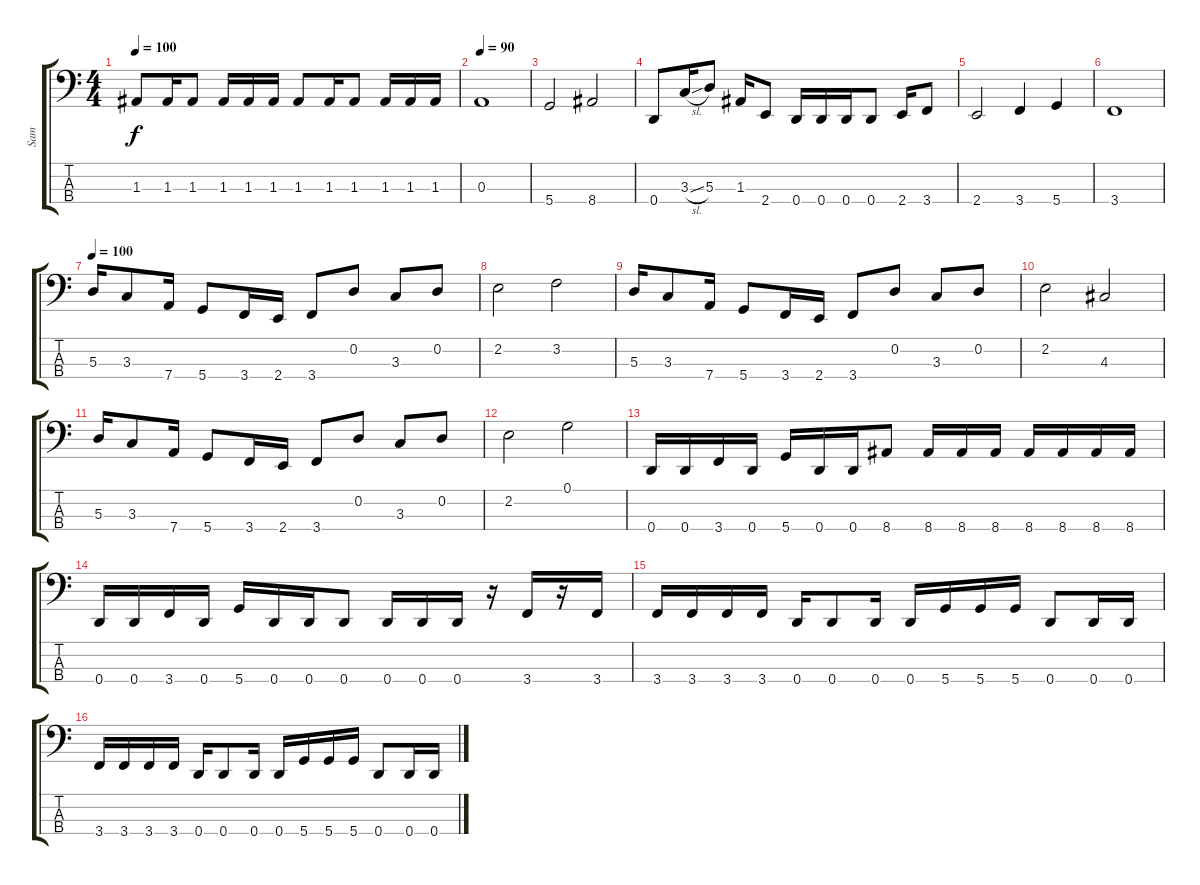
\track ("Sam" "Sam") {instrument electricbasspick}
\staff {score tabs}
\tuning (G2 D2 A1 D1) {hide}
\ts (4 4)
\tempo 100
\clef f4
\ks c
1.3.8{dy f} 1.3.16 1.3.8 1.3.16 1.3.16 1.3.16 1.3.8 1.3.16 1.3.8 1.3.16 1.3.16 1.3.16 |
\tempo 90
0.3.1 |
5.4.2 8.4.2 |
0.4.8 3.3{sl}.16 5.3.8 1.3.16 2.4.8 0.4.16 0.4.16 0.4.16 0.4.8 2.4.16 3.4.8 |
2.4.2 3.4.4 5.4.4 |
3.4.1 |
\tempo 100
5.3.16 3.3.8 7.4.16 5.4.8 3.4.16 2.4.16 3.4.8 0.2.8 3.3.8 0.2.8 |
2.2.2 3.2.2 |
5.3.16 3.3.8 7.4.16 5.4.8 3.4.16 2.4.16 3.4.8 0.2.8 3.3.8 0.2.8 |
2.2.2 4.3.2 |
5.3.16 3.3.8 7.4.16 5.4.8 3.4.16 2.4.16 3.4.8 0.2.8 3.3.8 0.2.8 |
2.2.2 0.1.2 |
0.4.16 0.4.16 3.4.16 0.4.16 5.4.16 0.4.16 0.4.16 8.4.8 8.4.16 8.4.16 8.4.16 8.4.16 8.4.16 8.4.16 8.4.16 |
0.4.16 0.4.16 3.4.16 0.4.16 5.4.16 0.4.16 0.4.16 0.4.8 0.4.16 0.4.16 0.4.16 r.16 3.4.16 r.16 3.4.16 |
3.4.16 3.4.16 3.4.16 3.4.16 0.4.16 0.4.8 0.4.16 0.4.16 5.4.16 5.4.16 5.4.16 0.4.8 0.4.16 0.4.16 |
3.4.16 3.4.16 3.4.16 3.4.16 0.4.16 0.4.8 0.4.16 0.4.16 5.4.16 5.4.16 5.4.16 0.4.8 0.4.16 0.4.16
